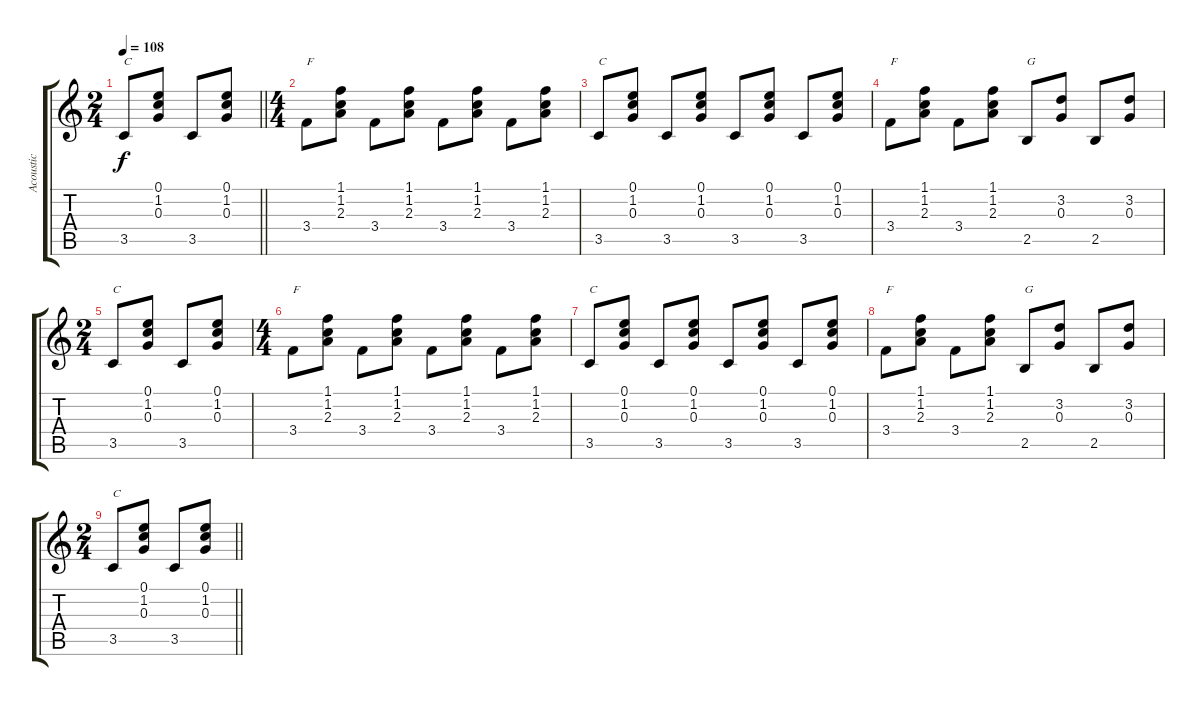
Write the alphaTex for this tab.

\track ("Acoustic" "Acoustic") {instrument acousticguitarsteel}
\staff {score tabs}
\tuning (E4 B3 G3 D3 A2 E2) {hide}
\ts (2 4)
\tempo 108
\clef g2
\barLineRight lightlight
\ks c
3.5.8{txt "C" dy f} (0.1 1.2 0.3).8 3.5.8 (0.1 1.2 0.3).8 |
\ts (4 4)
3.4.8{txt "F"} (1.1 1.2 2.3).8 3.4.8 (1.1 1.2 2.3).8 3.4.8 (1.1 1.2 2.3).8 3.4.8 (1.1 1.2 2.3).8 |
3.5.8{txt "C"} (0.1 1.2 0.3).8 3.5.8 (0.1 1.2 0.3).8 3.5.8 (0.1 1.2 0.3).8 3.5.8 (0.1 1.2 0.3).8 |
3.4.8{txt "F"} (1.1 1.2 2.3).8 3.4.8 (1.1 1.2 2.3).8 2.5.8{txt "G"} (3.2 0.3).8 2.5.8 (3.2 0.3).8 |
\ts (2 4)
3.5.8{txt "C"} (0.1 1.2 0.3).8 3.5.8 (0.1 1.2 0.3).8 |
\ts (4 4)
3.4.8{txt "F"} (1.1 1.2 2.3).8 3.4.8 (1.1 1.2 2.3).8 3.4.8 (1.1 1.2 2.3).8 3.4.8 (1.1 1.2 2.3).8 |
3.5.8{txt "C"} (0.1 1.2 0.3).8 3.5.8 (0.1 1.2 0.3).8 3.5.8 (0.1 1.2 0.3).8 3.5.8 (0.1 1.2 0.3).8 |
3.4.8{txt "F"} (1.1 1.2 2.3).8 3.4.8 (1.1 1.2 2.3).8 2.5.8{txt "G"} (3.2 0.3).8 2.5.8 (3.2 0.3).8 |
\ts (2 4)
\barLineRight lightlight
3.5.8{txt "C"} (0.1 1.2 0.3).8 3.5.8 (0.1 1.2 0.3).8
